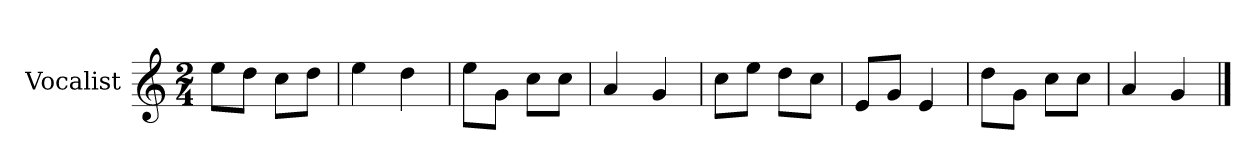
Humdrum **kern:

**kern
*part1
*staff1
*I"Vocalist
*k[]
*C:
*M2/4
=
8eeL
8ddJ
8ccL
8ddJ
=1
4ee
4dd
=2
8eeL
8gJ
8ccL
8ccJ
=3
4a
4g
=4
8ccL
8eeJ
8ddL
8ccJ
=5
8eL
8gJ
4e
=6
8ddL
8gJ
8ccL
8ccJ
=7
4a
4g
==
*-
